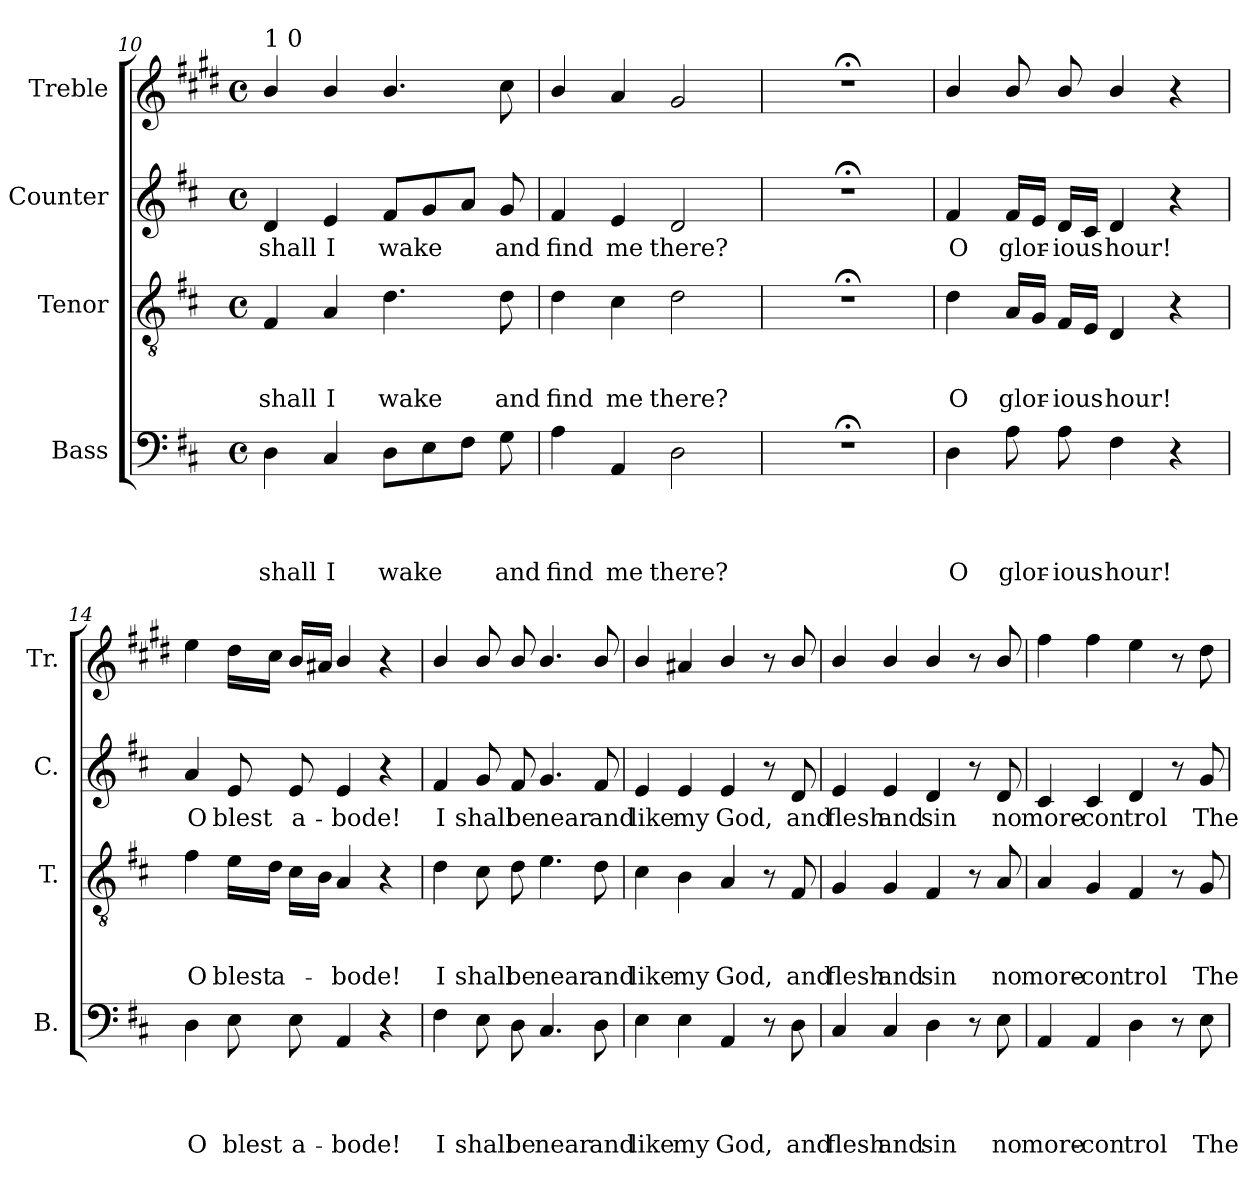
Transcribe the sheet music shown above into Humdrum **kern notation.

**kern	**text	**text	**text	**text	**kern	**text	**text	**text	**kern	**text	**kern
*part4	*part4	*part4	*part4	*part4	*part3	*part3	*part3	*part3	*part2	*part2	*part1
*staff4	*staff4	*staff4	*staff4	*staff4	*staff3	*staff3	*staff3	*staff3	*staff2	*staff2	*staff1
*I"Bass	*	*	*	*	*I"Tenor	*	*	*	*I"Counter	*	*I"Treble
*I'B.	*	*	*	*	*I'T.	*	*	*	*I'C.	*	*I'Tr.
!!LO:LB:g=z
*clefF4	*	*	*	*	*clefGv2	*	*	*	*clefG2	*	*clefG2
*	*	*	*	*	*	*	*	*	*	*	*ITrd1c2
*k[f#c#]	*	*	*	*	*k[f#c#]	*	*	*	*k[f#c#]	*	*k[f#c#]
*D:	*	*	*	*	*D:	*	*	*	*D:	*	*D:
*M4/4	*	*	*	*	*M4/4	*	*	*	*M4/4	*	*M4/4
*met(c)	*	*	*	*	*met(c)	*	*	*	*met(c)	*	*met(c)
=10	=10	=10	=10	=10	=10	=10	=10	=10	=10	=10	=10
!	!	!	!	!	!	!	!	!	!	!	!LO:TX:a:t=1 0
!	!	!	!	!LO:LY:a	!	!	!	!LO:LY:a	!	!LO:LY:b	!
4D\	.	.	.	shall	4F#/	.	.	shall	4d/	shall	4a/
!	!	!	!	!LO:LY:a	!	!	!	!LO:LY:a	!	!LO:LY:b	!
4C#/	.	.	.	I	4A/	.	.	I	4e/	I	4a/
!	!	!	!	!LO:LY:a	!	!	!	!LO:LY:a	!	!LO:LY:b	!
8D\L	.	.	.	wake	4.d\	.	.	wake	8f#/L	wake	4.a/
8E\	.	.	.	.	.	.	.	.	8g/	.	.
8F#\J	.	.	.	.	.	.	.	.	8a/J	.	.
!	!	!	!	!LO:LY:a	!	!	!	!LO:LY:a	!	!LO:LY:b	!
8G\	.	.	.	and	8d\	.	.	and	8g/	and	8b\
=11	=11	=11	=11	=11	=11	=11	=11	=11	=11	=11	=11
!	!	!	!	!LO:LY:a	!	!	!	!LO:LY:a	!	!LO:LY:b	!
4A\	.	.	.	find	4d\	.	.	find	4f#/	find	4a/
!	!	!	!	!LO:LY:a	!	!	!	!LO:LY:a	!	!LO:LY:b	!
4AA/	.	.	.	me	4c#\	.	.	me	4e/	me	4g/
!	!	!	!	!LO:LY:a	!	!	!	!LO:LY:a	!	!LO:LY:b	!
2D\	.	.	.	there?	2d\	.	.	there?	2d/	there?	2f#/
=12	=12	=12	=12	=12	=12	=12	=12	=12	=12	=12	=12
1r;<	.	.	.	.	1r;<	.	.	.	1r;<	.	1r;<
=13	=13	=13	=13	=13	=13	=13	=13	=13	=13	=13	=13
!	!	!	!	!LO:LY:a	!	!	!	!LO:LY:a	!	!LO:LY:b	!
4D\	.	.	.	O	4d\	.	.	O	4f#/	O	4a/
!	!	!	!	!LO:LY:a	!	!	!	!LO:LY:a	!	!LO:LY:b	!
8A\	.	.	.	glor-	16A/LL	.	.	glor-	16f#/LL	glor-	8a/
.	.	.	.	.	16G/JJ	.	.	.	16e/JJ	.	.
!	!	!	!	!LO:LY:a	!	!	!	!LO:LY:a	!	!LO:LY:b	!
8A\	.	.	.	-ious	16F#/LL	.	.	-ious	16d/LL	-ious	8a/
.	.	.	.	.	16E/JJ	.	.	.	16c#/JJ	.	.
!	!	!	!	!LO:LY:a	!	!	!	!LO:LY:a	!	!LO:LY:b	!
4F#\	.	.	.	hour!	4D/	.	.	hour!	4d/	hour!	4a/
4r	.	.	.	.	4r	.	.	.	4r	.	4r
=14	=14	=14	=14	=14	=14	=14	=14	=14	=14	=14	=14
!	!	!	!	!LO:LY:a	!	!	!	!LO:LY:a	!	!LO:LY:b	!
4D\	.	.	.	O	4f#\	.	.	O	4a/	O	4dd\
!	!	!	!	!LO:LY:a	!	!	!	!LO:LY:a	!	!LO:LY:b	!
8E\	.	.	.	blest	16e\LL	.	.	blest	8e/	blest	16cc#\LL
!	!	!	!	!	!	!	!	!LO:LY:a	!	!	!
.	.	.	.	.	16d\JJ	.	.	a-	.	.	16b\JJ
!	!	!	!	!LO:LY:a	!	!	!	!	!	!LO:LY:b	!
8E\	.	.	.	a-	16c#\LL	.	.	.	8e/	a-	16a/LL
.	.	.	.	.	16B\JJ	.	.	.	.	.	16g#X/JJ
!	!	!	!	!LO:LY:a	!	!	!	!LO:LY:a	!	!LO:LY:b	!
4AA/	.	.	.	-bode!	4A/	.	.	-bode!	4e/	-bode!	4a/
4r	.	.	.	.	4r	.	.	.	4r	.	4r
!!LO:PB:g=z
=15	=15	=15	=15	=15	=15	=15	=15	=15	=15	=15	=15
!	!	!	!	!LO:LY:a	!	!	!	!LO:LY:a	!	!LO:LY:b	!
4F#\	.	.	.	I	4d\	.	.	I	4f#/	I	4a/
!	!	!	!	!LO:LY:a	!	!	!	!LO:LY:a	!	!LO:LY:b	!
8E\	.	.	.	shall	8c#\	.	.	shall	8g/	shall	8a/
!	!	!	!	!LO:LY:a	!	!	!	!LO:LY:a	!	!LO:LY:b	!
8D\	.	.	.	be	8d\	.	.	be	8f#/	be	8a/
!	!	!	!	!LO:LY:a	!	!	!	!LO:LY:a	!	!LO:LY:b	!
4.C#/	.	.	.	near	4.e\	.	.	near	4.g/	near	4.a/
!	!	!	!	!LO:LY:a	!	!	!	!LO:LY:a	!	!LO:LY:b	!
8D\	.	.	.	and	8d\	.	.	and	8f#/	and	8a/
=16	=16	=16	=16	=16	=16	=16	=16	=16	=16	=16	=16
!	!	!	!	!LO:LY:a	!	!	!	!LO:LY:a	!	!LO:LY:b	!
4E\	.	.	.	like	4c#\	.	.	like	4e/	like	4a/
!	!	!	!	!LO:LY:a	!	!	!	!LO:LY:a	!	!LO:LY:b	!
4E\	.	.	.	my	4B\	.	.	my	4e/	my	4g#X/
!	!	!	!	!LO:LY:a	!	!	!	!LO:LY:a	!	!LO:LY:b	!
4AA/	.	.	.	God,	4A/	.	.	God,	4e/	God,	4a/
8r	.	.	.	.	8r	.	.	.	8r	.	8r
!	!	!	!	!LO:LY:a	!	!	!	!LO:LY:a	!	!LO:LY:b	!
8D\	.	.	.	and	8F#/	.	.	and	8d/	and	8a/
=17	=17	=17	=17	=17	=17	=17	=17	=17	=17	=17	=17
!	!	!	!	!LO:LY:a	!	!	!	!LO:LY:a	!	!LO:LY:b	!
4C#/	.	.	.	flesh	4G/	.	.	flesh	4e/	flesh	4a/
!	!	!	!	!LO:LY:a	!	!	!	!LO:LY:a	!	!LO:LY:b	!
4C#/	.	.	.	and	4G/	.	.	and	4e/	and	4a/
!	!	!	!	!LO:LY:a	!	!	!	!LO:LY:a	!	!LO:LY:b	!
4D\	.	.	.	sin	4F#/	.	.	sin	4d/	sin	4a/
8r	.	.	.	.	8r	.	.	.	8r	.	8r
!	!	!	!	!LO:LY:a	!	!	!	!LO:LY:a	!	!LO:LY:b	!
8E\	.	.	.	no	8A/	.	.	no	8d/	no	8a/
=18	=18	=18	=18	=18	=18	=18	=18	=18	=18	=18	=18
!	!	!	!	!LO:LY:a	!	!	!	!LO:LY:a	!	!LO:LY:b	!
4AA/	.	.	.	more-	4A/	.	.	more-	4c#/	more-	4ee\
!	!	!	!	!LO:LY:a	!	!	!	!LO:LY:a	!	!LO:LY:b	!
4AA/	.	.	.	-con	4G/	.	.	-con	4c#/	-con	4ee\
!	!	!	!	!LO:LY:a	!	!	!	!LO:LY:a	!	!LO:LY:b	!
4D\	.	.	.	trol	4F#/	.	.	trol	4d/	trol	4dd\
8r	.	.	.	.	8r	.	.	.	8r	.	8r
!	!	!	!	!LO:LY:a	!	!	!	!LO:LY:a	!	!LO:LY:b	!
8E\	.	.	.	The	8G/	.	.	The	8g/	The	8cc#\
=	=	=	=	=	=	=	=	=	=	=	=
*-	*-	*-	*-	*-	*-	*-	*-	*-	*-	*-	*-
